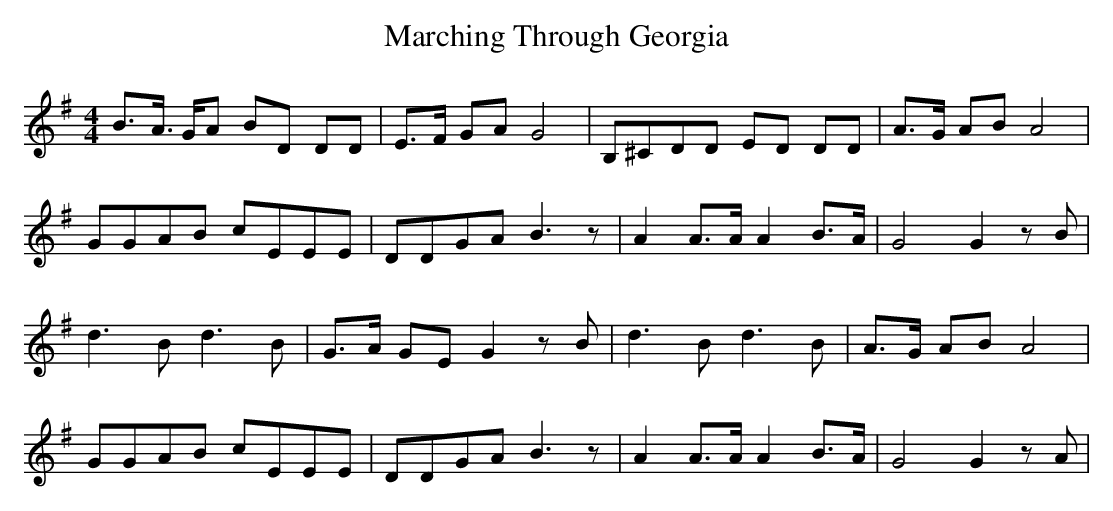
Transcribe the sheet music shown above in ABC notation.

X:1
T: Marching Through Georgia
M: 4/4
L: 1/8
K: Gmaj
M:4/4
B>A> GA BD DD|E>F GA G4,|B,^CDD ED DD|A>G ABA4|
GGAB cEEE|DDGA B3 z|A2 A>A A2 B>A|G4 G2 z B|
d3 Bd3 B|G>A GE G2 z B|d3 B d3 B|A>G AB A4|
GGAB cEEE|DDGA B3 z|A2 A>A A2 B>A|G4 G2 z A|
